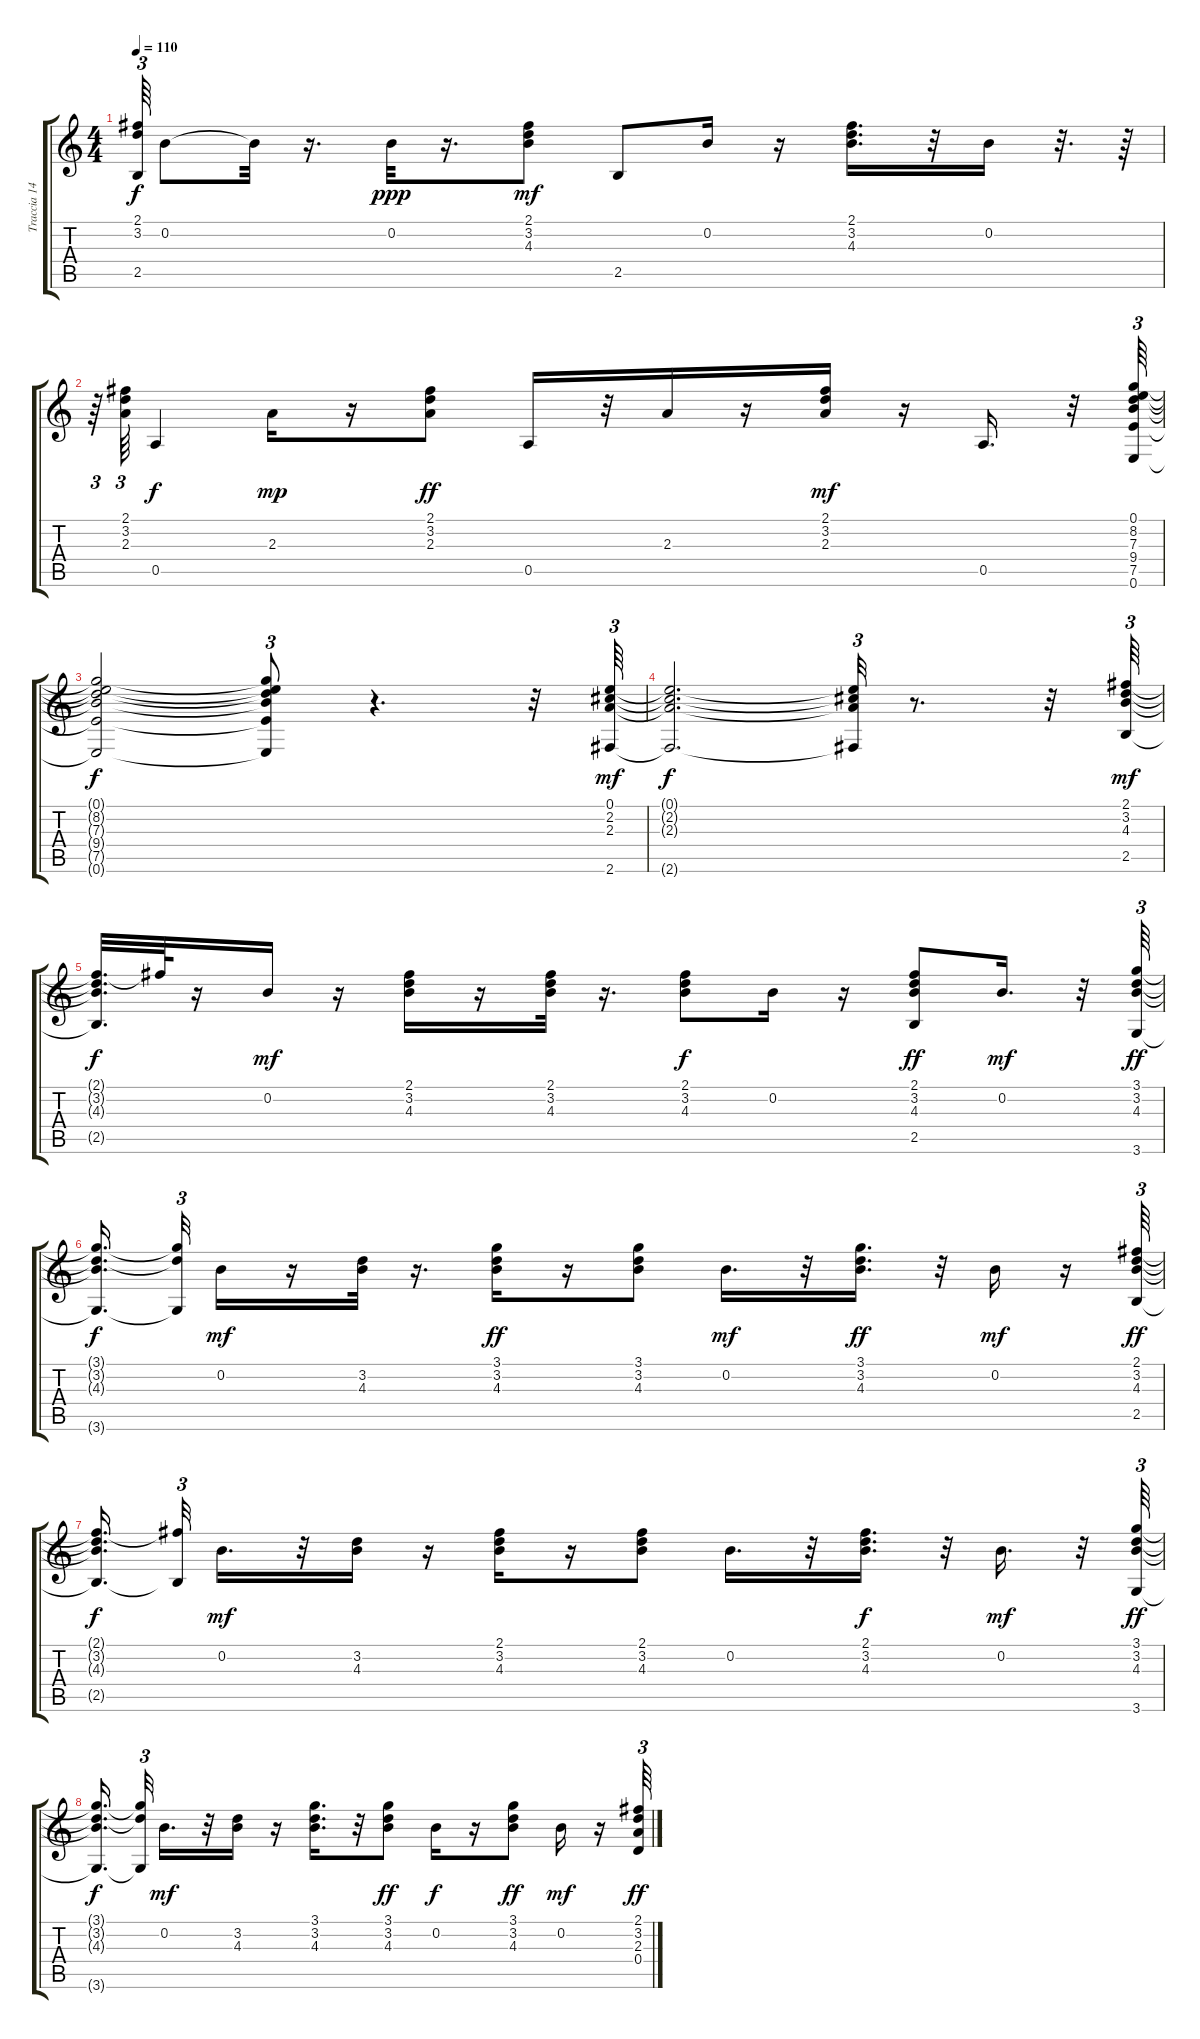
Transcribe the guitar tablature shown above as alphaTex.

\track ("Traccia 14" "Traccia 14") {instrument acousticguitarsteel}
\staff {score tabs}
\tuning (E4 B3 G3 D3 A2 E2) {hide}
\ts (4 4)
\tempo 110
\clef g2
\ks c
(2.1{t} 3.2{t} 2.5{t}).64{tu (3 2) dy f} 0.2.8 0.2{t}.32 r.16{d} 0.2.32{dy ppp} r.16{d} (2.1 3.2 4.3).8{dy mf} 2.5.8 0.2.16 r.16 (2.1 3.2 4.3).16{d} r.32 0.2.16 r.32{d} r.64 |
r.64{tu (3 2)} (2.1 3.2 2.3).64{tu (3 2)} 0.5.4{dy f} 2.3.16{dy mp} r.16 (2.1 3.2 2.3).8{dy ff} 0.5.16 r.32 2.3.16 r.16 (2.1 3.2 2.3).16{dy mf} r.16 0.5.16{d} r.32 (0.1 8.2 7.3 9.4 7.5 0.6).64{tu (3 2)} |
(0.1{t} 8.2{t} 7.3{t} 9.4{t} 7.5{t} 0.6{t}).2{dy f} (0.1{t} 8.2{t} 7.3{t} 9.4{t} 7.5{t} 0.6{t}).8{tu (3 2)} r.4{d} r.32 (0.1 2.2 2.3 2.6).64{tu (3 2) dy mf} |
(0.1{t} 2.2{t} 2.3{t} 2.6{t}).2{d dy f} (0.1{t} 2.2{t} 2.3{t} 2.6{t}).32{tu (3 2)} r.8{d} r.32 (2.1 3.2 4.3 2.5).64{tu (3 2) dy mf} |
(2.1{t} 3.2{t} 4.3{t} 2.5{t}).32{d dy f} 2.1{t}.64 r.16 0.2.16{dy mf} r.16 (2.1 3.2 4.3).16 r.16 (2.1 3.2 4.3).32 r.16{d} (2.1 3.2 4.3).8{dy f} 0.2.16 r.16 (2.1 3.2 4.3 2.5).8{dy ff} 0.2.16{d dy mf} r.32 (3.1 3.2 4.3 3.6).64{tu (3 2) dy ff} |
(3.1{t} 3.2{t} 4.3{t} 3.6{t}).16{d dy f} (3.1{t} 3.2{t} 3.6{t}).32{tu (3 2)} 0.2.16{dy mf} r.16 (3.2 4.3).32 r.16{d} (3.1 3.2 4.3).16{dy ff} r.16 (3.1 3.2 4.3).8 0.2.16{d dy mf} r.32 (3.1 3.2 4.3).16{d dy ff} r.32 0.2.16{dy mf} r.16 (2.1 3.2 4.3 2.5).64{tu (3 2) dy ff} |
(2.1{t} 3.2{t} 4.3{t} 2.5{t}).16{d dy f} (2.1{t} 2.5{t}).32{tu (3 2)} 0.2.16{d dy mf} r.32 (3.2 4.3).16 r.16 (2.1 3.2 4.3).16 r.16 (2.1 3.2 4.3).8 0.2.16{d} r.32 (2.1 3.2 4.3).16{d dy f} r.32 0.2.16{d dy mf} r.32 (3.1 3.2 4.3 3.6).64{tu (3 2) dy ff} |
(3.1{t} 3.2{t} 4.3{t} 3.6{t}).16{d dy f} (3.1{t} 3.2{t} 3.6{t}).32{tu (3 2)} 0.2.16{d dy mf} r.32 (3.2 4.3).16 r.16 (3.1 3.2 4.3).16{d} r.32 (3.1 3.2 4.3).8{dy ff} 0.2.16{dy f} r.16 (3.1 3.2 4.3).8{dy ff} 0.2.16{dy mf} r.16 (2.1 3.2 2.3 0.4).64{tu (3 2) dy ff}
